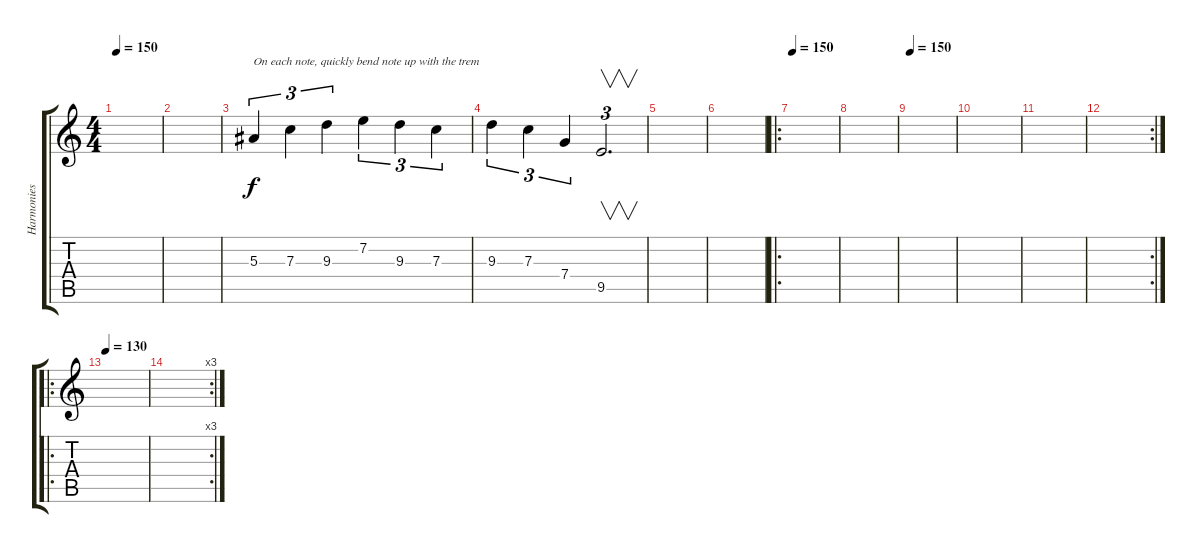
\track ("Harmonies" "Harmonies") {instrument distortionguitar}
\staff {score tabs}
\tuning (D4 A3 F3 C3 G2 D2) {hide}
\ts (4 4)
\tempo 150
\clef g2
\ks c
|
|
5.3.4{tu (3 2) txt "On each note, quickly bend note up with the trem "} 7.3.4{tu (3 2)} 9.3.4{tu (3 2)} 7.2.4{tu (3 2)} 9.3.4{tu (3 2)} 7.3.4{tu (3 2)} |
9.3.4{tu (3 2)} 7.3.4{tu (3 2)} 7.4.4{tu (3 2)} 9.5.2{v d tu (3 2)} |
|
|
\ro
\tempo 150
|
|
\tempo 150
|
|
|
\rc 2
|
\ro
\tempo 130
|
\rc 3
